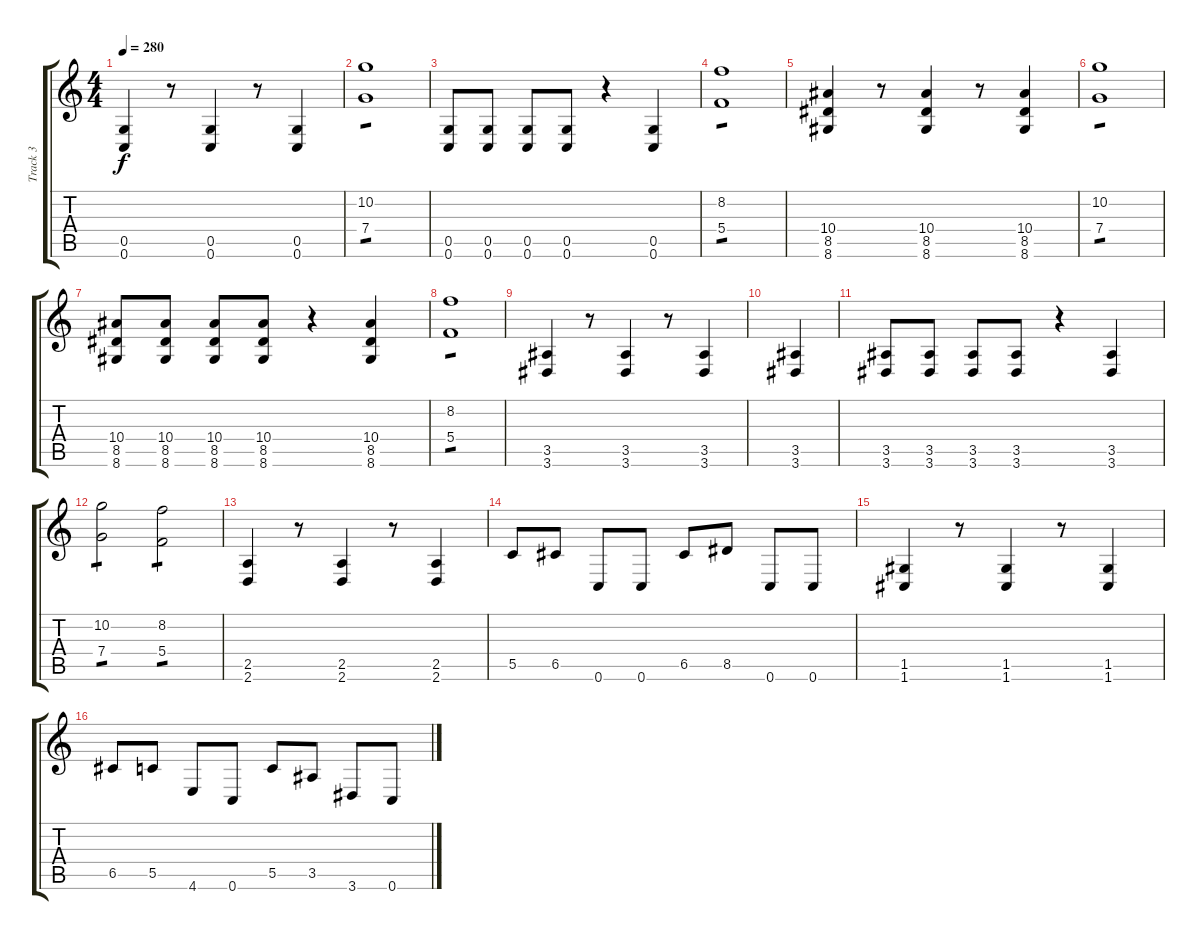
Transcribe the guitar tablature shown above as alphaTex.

\track ("Track 3" "Track 3") {instrument distortionguitar}
\staff {score tabs}
\tuning (D4 A3 F3 C3 G2 C2) {hide}
\ts (4 4)
\tempo 280
\clef g2
\ks c
(0.5 0.6).4{dy f} r.8 (0.5 0.6).4 r.8 (0.5 0.6).4 |
(10.2 7.4).1{tp 1} |
(0.5 0.6).8 (0.5 0.6).8 (0.5 0.6).8 (0.5 0.6).8 r.4 (0.5 0.6).4 |
(8.2 5.4).1{tp 1} |
(10.4 8.5 8.6).4 r.8 (10.4 8.5 8.6).4 r.8 (10.4 8.5 8.6).4 |
(10.2 7.4).1{tp 1} |
(10.4 8.5 8.6).8 (10.4 8.5 8.6).8 (10.4 8.5 8.6).8 (10.4 8.5 8.6).8 r.4 (10.4 8.5 8.6).4 |
(8.2 5.4).1{tp 1} |
(3.5 3.6).4 r.8 (3.5 3.6).4 r.8 (3.5 3.6).4 |
(3.5 3.6).4 |
(3.5 3.6).8 (3.5 3.6).8 (3.5 3.6).8 (3.5 3.6).8 r.4 (3.5 3.6).4 |
(10.2 7.4).2{tp 1} (8.2 5.4).2{tp 1} |
(2.5 2.6).4 r.8 (2.5 2.6).4 r.8 (2.5 2.6).4 |
5.5.8 6.5.8 0.6.8 0.6.8 6.5.8 8.5.8 0.6.8 0.6.8 |
(1.5 1.6).4 r.8 (1.5 1.6).4 r.8 (1.5 1.6).4 |
6.5.8 5.5.8 4.6.8 0.6.8 5.5.8 3.5.8 3.6.8 0.6.8
